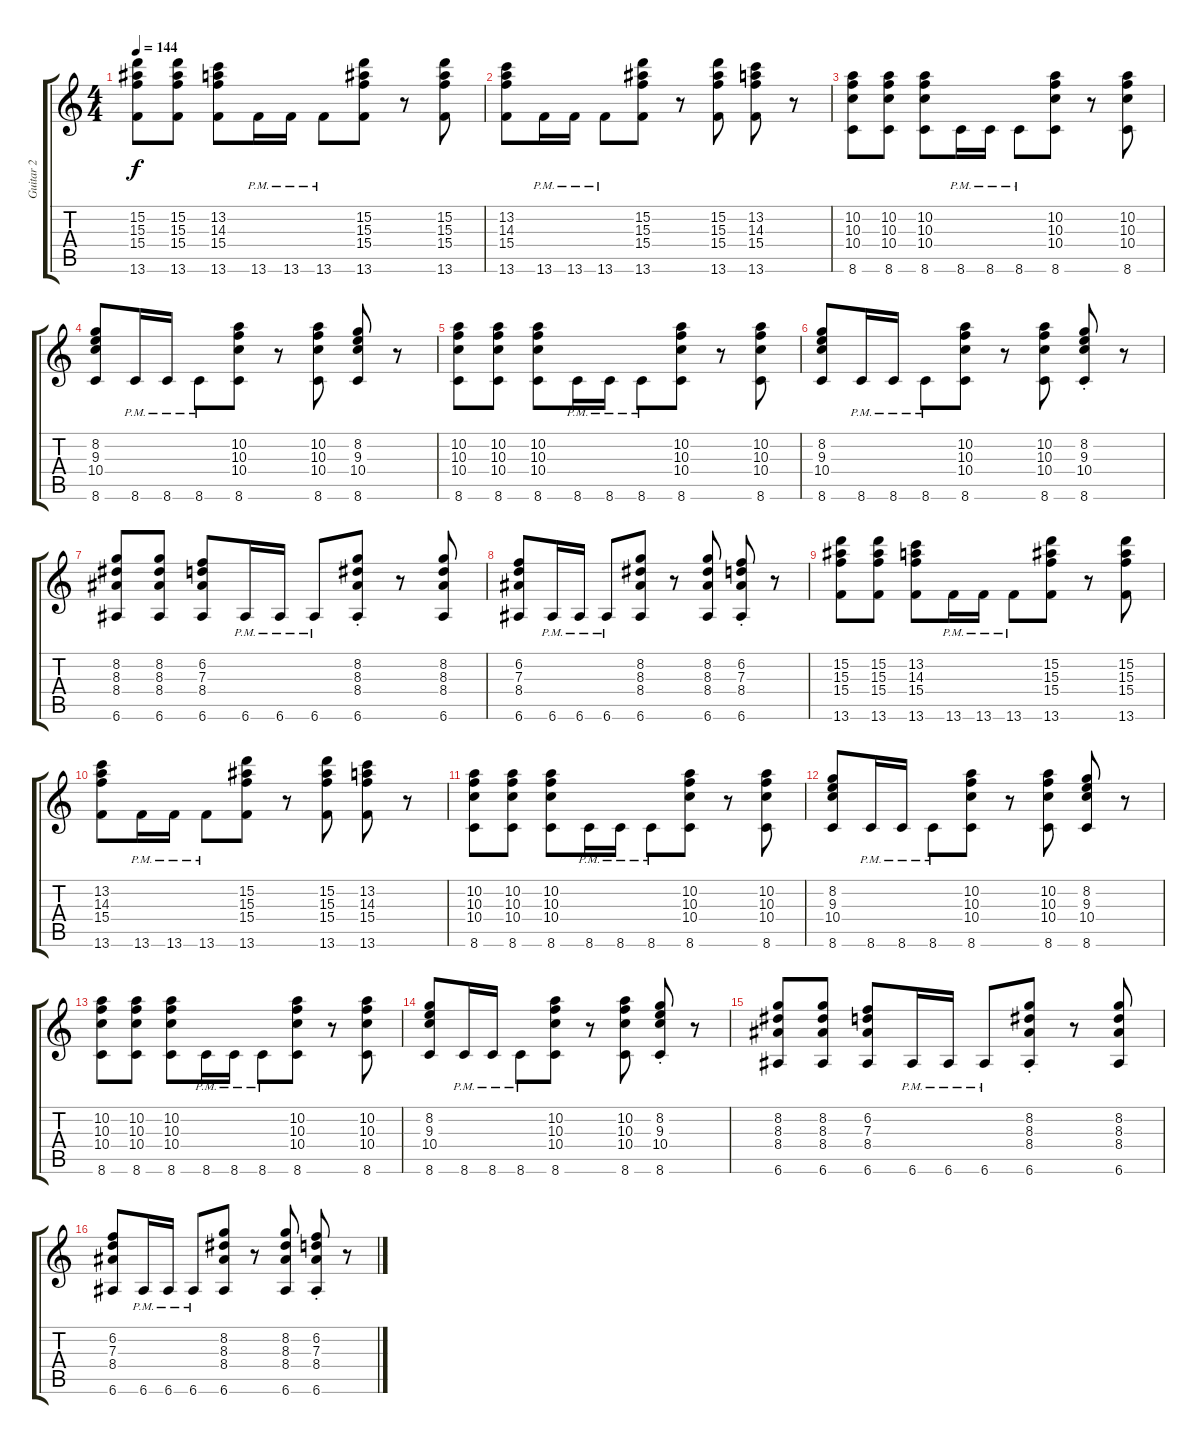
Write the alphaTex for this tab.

\track ("Guitar 2" "Guitar 2") {instrument distortionguitar}
\staff {score tabs}
\tuning (E4 B3 G3 D3 A2 E2) {hide}
\ts (4 4)
\tempo 144
\clef g2
\ks c
(15.2 15.3 15.4 13.6).8{dy f} (15.2 15.3 15.4 13.6).8 (13.2 14.3 15.4 13.6).8 13.6{pm}.16 13.6{pm}.16 13.6{pm}.8 (15.2 15.3 15.4 13.6).8 r.8 (15.2 15.3 15.4 13.6).8 |
(13.2 14.3 15.4 13.6).8 13.6{pm}.16 13.6{pm}.16 13.6{pm}.8 (15.2 15.3 15.4 13.6).8 r.8 (15.2 15.3 15.4 13.6).8 (13.2 14.3 15.4 13.6).8 r.8 |
(10.2 10.3 10.4 8.6).8 (10.2 10.3 10.4 8.6).8 (10.2 10.3 10.4 8.6).8 8.6{pm}.16 8.6{pm}.16 8.6{pm}.8 (10.2 10.3 10.4 8.6).8 r.8 (10.2 10.3 10.4 8.6).8 |
(8.2 9.3 10.4 8.6).8 8.6{pm}.16 8.6{pm}.16 8.6{pm}.8 (10.2 10.3 10.4 8.6).8 r.8 (10.2 10.3 10.4 8.6).8 (8.2 9.3 10.4 8.6).8 r.8 |
(10.2 10.3 10.4 8.6).8 (10.2 10.3 10.4 8.6).8 (10.2 10.3 10.4 8.6).8 8.6{pm}.16 8.6{pm}.16 8.6{pm}.8 (10.2 10.3 10.4 8.6).8 r.8 (10.2 10.3 10.4 8.6).8 |
(8.2 9.3 10.4 8.6).8 8.6{pm}.16 8.6{pm}.16 8.6{pm}.8 (10.2 10.3 10.4 8.6).8 r.8 (10.2 10.3 10.4 8.6).8 (8.2{st} 9.3 10.4 8.6).8 r.8 |
(8.2 8.3 8.4 6.6).8 (8.2 8.3 8.4 6.6).8 (6.2 7.3 8.4 6.6).8 6.6{pm}.16 6.6{pm}.16 6.6{pm}.8 (8.2{st} 8.3 8.4 6.6).8 r.8 (8.2 8.3 8.4 6.6).8 |
(6.2 7.3 8.4 6.6).8 6.6{pm}.16 6.6{pm}.16 6.6{pm}.8 (8.2 8.3 8.4 6.6).8 r.8 (8.2 8.3 8.4 6.6).8 (6.2{st} 7.3 8.4 6.6).8 r.8 |
(15.2 15.3 15.4 13.6).8 (15.2 15.3 15.4 13.6).8 (13.2 14.3 15.4 13.6).8 13.6{pm}.16 13.6{pm}.16 13.6{pm}.8 (15.2 15.3 15.4 13.6).8 r.8 (15.2 15.3 15.4 13.6).8 |
(13.2 14.3 15.4 13.6).8 13.6{pm}.16 13.6{pm}.16 13.6{pm}.8 (15.2 15.3 15.4 13.6).8 r.8 (15.2 15.3 15.4 13.6).8 (13.2 14.3 15.4 13.6).8 r.8 |
(10.2 10.3 10.4 8.6).8 (10.2 10.3 10.4 8.6).8 (10.2 10.3 10.4 8.6).8 8.6{pm}.16 8.6{pm}.16 8.6{pm}.8 (10.2 10.3 10.4 8.6).8 r.8 (10.2 10.3 10.4 8.6).8 |
(8.2 9.3 10.4 8.6).8 8.6{pm}.16 8.6{pm}.16 8.6{pm}.8 (10.2 10.3 10.4 8.6).8 r.8 (10.2 10.3 10.4 8.6).8 (8.2 9.3 10.4 8.6).8 r.8 |
(10.2 10.3 10.4 8.6).8 (10.2 10.3 10.4 8.6).8 (10.2 10.3 10.4 8.6).8 8.6{pm}.16 8.6{pm}.16 8.6{pm}.8 (10.2 10.3 10.4 8.6).8 r.8 (10.2 10.3 10.4 8.6).8 |
(8.2 9.3 10.4 8.6).8 8.6{pm}.16 8.6{pm}.16 8.6{pm}.8 (10.2 10.3 10.4 8.6).8 r.8 (10.2 10.3 10.4 8.6).8 (8.2{st} 9.3 10.4 8.6).8 r.8 |
(8.2 8.3 8.4 6.6).8 (8.2 8.3 8.4 6.6).8 (6.2 7.3 8.4 6.6).8 6.6{pm}.16 6.6{pm}.16 6.6{pm}.8 (8.2{st} 8.3 8.4 6.6).8 r.8 (8.2 8.3 8.4 6.6).8 |
(6.2 7.3 8.4 6.6).8 6.6{pm}.16 6.6{pm}.16 6.6{pm}.8 (8.2 8.3 8.4 6.6).8 r.8 (8.2 8.3 8.4 6.6).8 (6.2{st} 7.3 8.4 6.6).8 r.8
